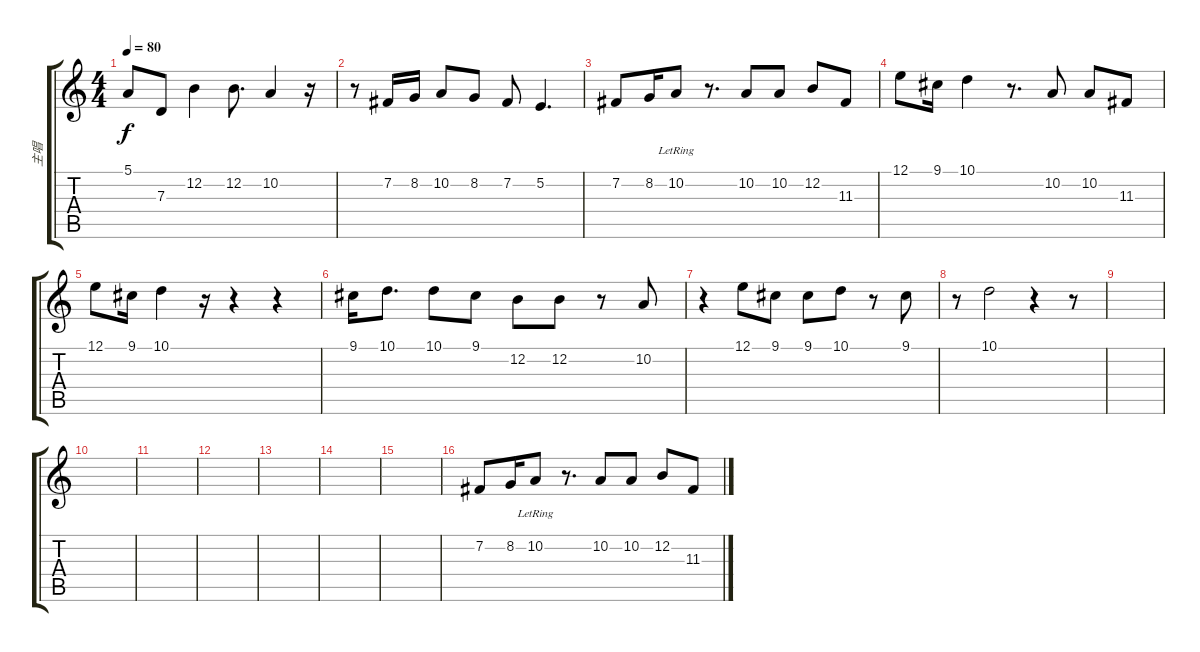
\track ("主唱" "主唱") {instrument voiceoohs}
\staff {score tabs}
\tuning (E4 B3 G3 D3 A2 E2) {hide}
\ts (4 4)
\tempo 80
\clef g2
\ks c
5.1.8{dy f} 7.3.8 12.2.4 12.2.8{d} 10.2.4 r.16 |
r.8 7.2.16 8.2.16 10.2.8 8.2.8 7.2.8 5.2.4{d} |
7.2.8 8.2.16 10.2{lr}.8 r.8{d} 10.2.8 10.2.8 12.2.8 11.3.8 |
12.1.8 9.1.16 10.1.4 r.8{d} 10.2.8 10.2.8 11.3.8 |
12.1.8 9.1.16 10.1.4 r.16 r.4 r.4 |
9.1.16 10.1.8{d} 10.1.8 9.1.8 12.2.8 12.2.8 r.8 10.2.8 |
r.4 12.1.8 9.1.8 9.1.8 10.1.8 r.8 9.1.8 |
r.8 10.1.2 r.4 r.8 |
|
|
|
|
|
|
|
7.2.8 8.2.16 10.2{lr}.8 r.8{d} 10.2.8 10.2.8 12.2.8 11.3.8
